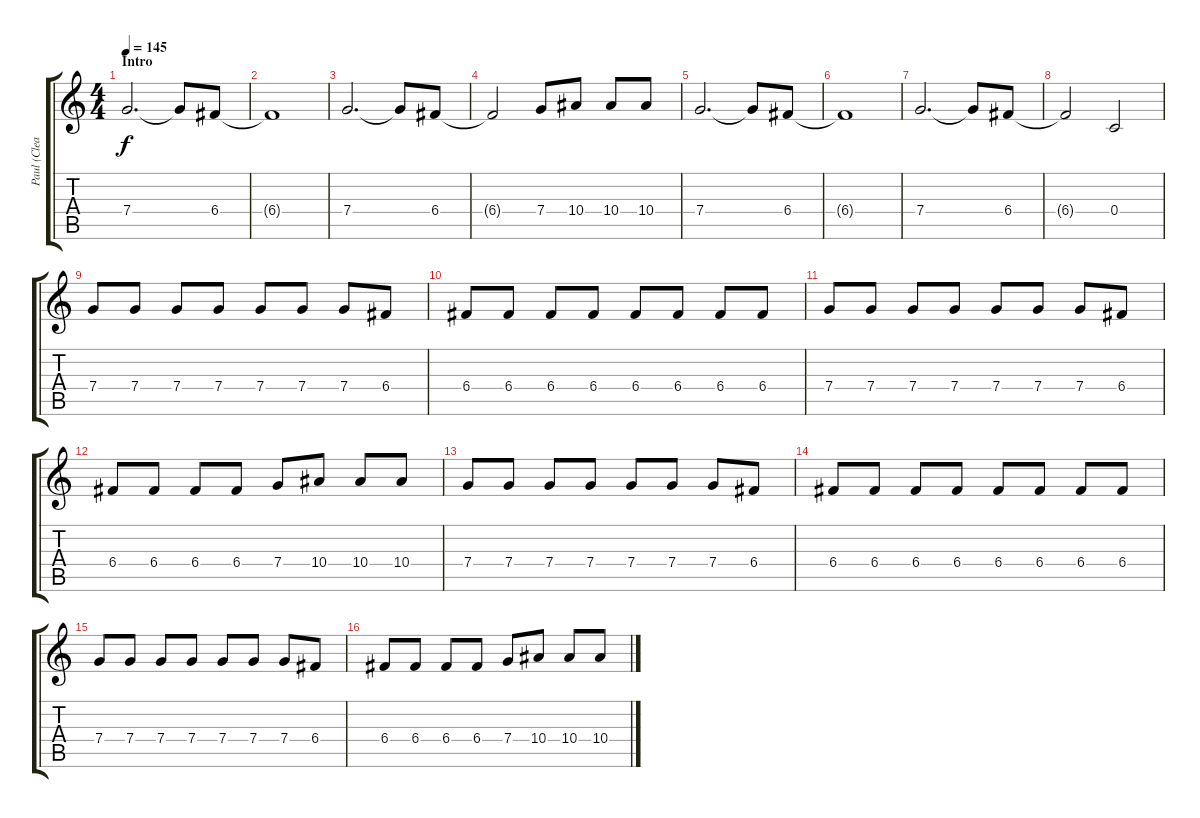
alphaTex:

\track ("Paul (Clean)" "Paul (Clea") {instrument electricguitarjazz}
\staff {score tabs}
\tuning (D4 A3 F3 C3 G2 C2) {hide}
\ts (4 4)
\section ("" "Intro")
\tempo 145
\clef g2
\ks c
7.4.2{d dy f instrument electricguitarjazz} 7.4{t}.8 6.4.8 |
6.4{t}.1 |
7.4.2{d} 7.4{t}.8 6.4.8 |
6.4{t}.2 7.4.8 10.4.8 10.4.8 10.4.8 |
7.4.2{d} 7.4{t}.8 6.4.8 |
6.4{t}.1 |
7.4.2{d} 7.4{t}.8 6.4.8 |
6.4{t}.2 0.4.2 |
7.4.8 7.4.8 7.4.8 7.4.8 7.4.8 7.4.8 7.4.8 6.4.8 |
6.4.8 6.4.8 6.4.8 6.4.8 6.4.8 6.4.8 6.4.8 6.4.8 |
7.4.8 7.4.8 7.4.8 7.4.8 7.4.8 7.4.8 7.4.8 6.4.8 |
6.4.8 6.4.8 6.4.8 6.4.8 7.4.8 10.4.8 10.4.8 10.4.8 |
7.4.8 7.4.8 7.4.8 7.4.8 7.4.8 7.4.8 7.4.8 6.4.8 |
6.4.8 6.4.8 6.4.8 6.4.8 6.4.8 6.4.8 6.4.8 6.4.8 |
7.4.8 7.4.8 7.4.8 7.4.8 7.4.8 7.4.8 7.4.8 6.4.8 |
6.4.8 6.4.8 6.4.8 6.4.8 7.4.8 10.4.8 10.4.8 10.4.8
